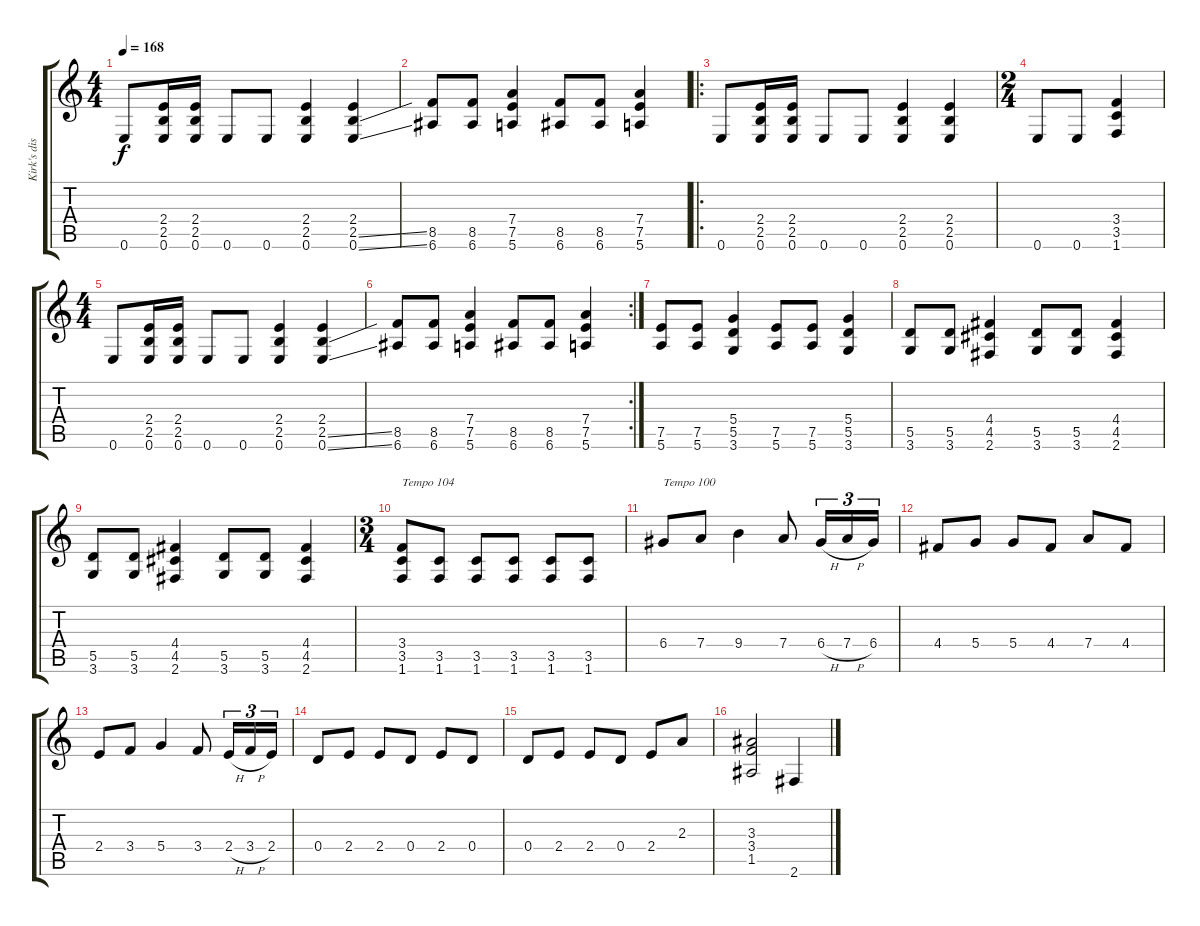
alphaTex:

\track ("Kirk's distortion" "Kirk's dis") {instrument distortionguitar}
\staff {score tabs}
\tuning (E4 B3 G3 D3 A2 E2) {hide}
\ts (4 4)
\tempo 168
\clef g2
\ks c
0.6.8{dy f} (2.4 2.5 0.6).16 (2.4 2.5 0.6).16 0.6.8 0.6.8 (2.4 2.5 0.6).4 (2.4 2.5{ss} 0.6{ss}).4 |
(8.5 6.6).8 (8.5 6.6).8 (7.4 7.5 5.6).4 (8.5 6.6).8 (8.5 6.6).8 (7.4 7.5 5.6).4 |
\ro
0.6.8 (2.4 2.5 0.6).16 (2.4 2.5 0.6).16 0.6.8 0.6.8 (2.4 2.5 0.6).4 (2.4 2.5 0.6).4 |
\ts (2 4)
0.6.8 0.6.8 (3.4 3.5 1.6).4 |
\ts (4 4)
0.6.8 (2.4 2.5 0.6).16 (2.4 2.5 0.6).16 0.6.8 0.6.8 (2.4 2.5 0.6).4 (2.4 2.5{ss} 0.6{ss}).4 |
\rc 2
(8.5 6.6).8 (8.5 6.6).8 (7.4 7.5 5.6).4 (8.5 6.6).8 (8.5 6.6).8 (7.4 7.5 5.6).4 |
(7.5 5.6).8 (7.5 5.6).8 (5.4 5.5 3.6).4 (7.5 5.6).8 (7.5 5.6).8 (5.4 5.5 3.6).4 |
(5.5 3.6).8 (5.5 3.6).8 (4.4 4.5 2.6).4 (5.5 3.6).8 (5.5 3.6).8 (4.4 4.5 2.6).4 |
(5.5 3.6).8 (5.5 3.6).8 (4.4 4.5 2.6).4 (5.5 3.6).8 (5.5 3.6).8 (4.4 4.5 2.6).4 |
\ts (3 4)
(3.4 3.5 1.6).8{txt "Tempo 104"} (3.5 1.6).8 (3.5 1.6).8 (3.5 1.6).8 (3.5 1.6).8 (3.5 1.6).8 |
6.4.8{txt "Tempo 100"} 7.4.8 9.4.4 7.4.8 6.4{h}.16{tu (3 2)} 7.4{h}.16{tu (3 2)} 6.4.16{tu (3 2)} |
4.4.8 5.4.8 5.4.8 4.4.8 7.4.8 4.4.8 |
2.4.8 3.4.8 5.4.4 3.4.8 2.4{h}.16{tu (3 2)} 3.4{h}.16{tu (3 2)} 2.4.16{tu (3 2)} |
0.4.8 2.4.8 2.4.8 0.4.8 2.4.8 0.4.8 |
0.4.8 2.4.8 2.4.8 0.4.8 2.4.8 2.3.8 |
(3.3 3.4 1.5).2 2.6.4
